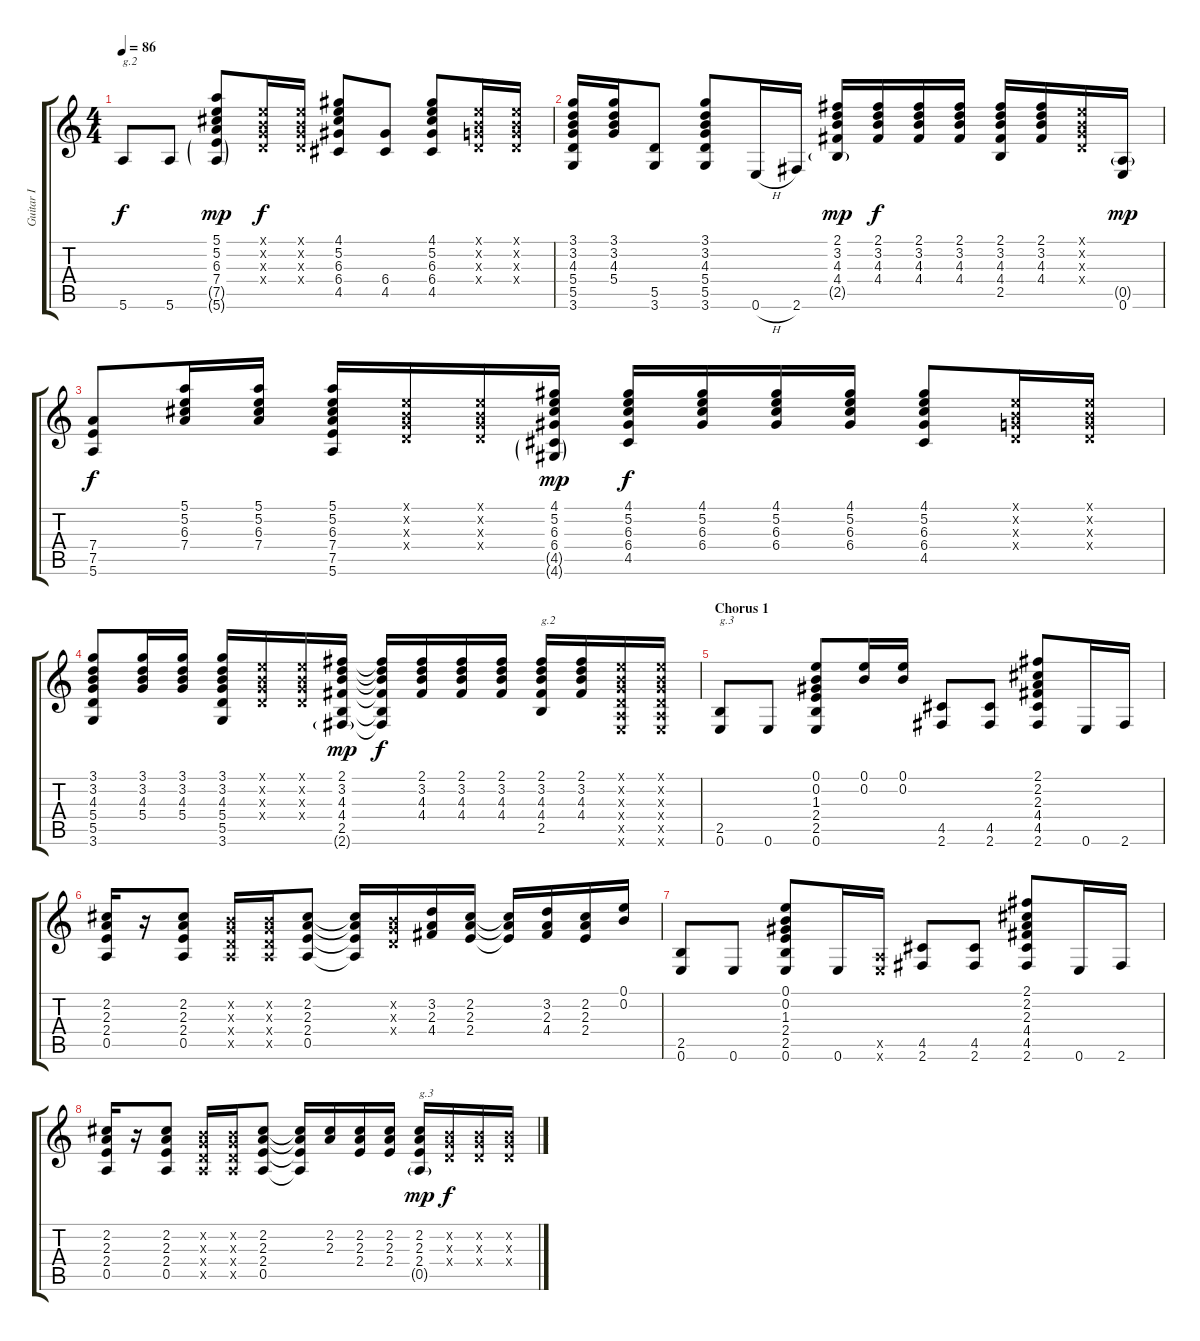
\track ("Guitar I" "Guitar I") {instrument electricguitarjazz}
\staff {score tabs}
\tuning (E4 B3 G3 D3 A2 E2) {hide}
\ts (4 4)
\tempo 86
\clef g2
\ks c
5.6.8{txt "g.2" dy f} 5.6.8 (5.1 5.2 6.3 7.4 7.5{g} 5.6{g}).8{dy mp} (0.1{x} 0.2{x} 0.3{x} 0.4{x}).16{dy f} (0.1{x} 0.2{x} 0.3{x} 0.4{x}).16 (4.1 5.2 6.3 6.4 4.5).8 (6.4 4.5).8 (4.1 5.2 6.3 6.4 4.5).8 (0.1{x} 0.2{x} 0.3{x} 0.4{x}).16 (0.1{x} 0.2{x} 0.3{x} 0.4{x}).16 |
(3.1 3.2 4.3 5.4 5.5 3.6).16 (3.1 3.2 4.3 5.4).16 (5.5 3.6).8 (3.1 3.2 4.3 5.4 5.5 3.6).8 0.6{h}.16 2.6.16 (2.1 3.2 4.3 4.4 2.5{g}).16{dy mp} (2.1 3.2 4.3 4.4).16{dy f} (2.1 3.2 4.3 4.4).16 (2.1 3.2 4.3 4.4).16 (2.1 3.2 4.3 4.4 2.5).16 (2.1 3.2 4.3 4.4).16 (0.1{x} 0.2{x} 0.3{x} 0.4{x}).16 (0.5{g} 0.6).16{dy mp} |
(7.4 7.5 5.6).8{dy f} (5.1 5.2 6.3 7.4).16 (5.1 5.2 6.3 7.4).16 (5.1 5.2 6.3 7.4 7.5 5.6).16 (0.1{x} 0.2{x} 0.3{x} 0.4{x}).16 (0.1{x} 0.2{x} 0.3{x} 0.4{x}).16 (4.1 5.2 6.3 6.4 4.5{g} 4.6{g}).16{dy mp} (4.1 5.2 6.3 6.4 4.5).16{dy f} (4.1 5.2 6.3 6.4).16 (4.1 5.2 6.3 6.4).16 (4.1 5.2 6.3 6.4).16 (4.1 5.2 6.3 6.4 4.5).8 (0.1{x} 0.2{x} 0.3{x} 0.4{x}).16 (0.1{x} 0.2{x} 0.3{x} 0.4{x}).16 |
(3.1 3.2 4.3 5.4 5.5 3.6).8 (3.1 3.2 4.3 5.4).16 (3.1 3.2 4.3 5.4).16 (3.1 3.2 4.3 5.4 5.5 3.6).16 (0.1{x} 0.2{x} 0.3{x} 0.4{x}).16 (0.1{x} 0.2{x} 0.3{x} 0.4{x}).16 (2.1 3.2 4.3 4.4 2.5 2.6{g}).16{dy mp} (2.1{t} 3.2{t} 4.3{t} 4.4{t} 2.5{t} 2.6{t}).16{dy f} (2.1 3.2 4.3 4.4).16 (2.1 3.2 4.3 4.4).16 (2.1 3.2 4.3 4.4).16 (2.1 3.2 4.3 4.4 2.5).16{txt "g.2"} (2.1 3.2 4.3 4.4).16 (0.1{x} 0.2{x} 0.3{x} 0.4{x} 0.5{x} 0.6{x}).16 (0.1{x} 0.2{x} 0.3{x} 0.4{x} 0.5{x} 0.6{x}).16 |
\section ("" "Chorus 1")
(2.5 0.6).8{txt "g.3"} 0.6.8 (0.1 0.2 1.3 2.4 2.5 0.6).8 (0.1 0.2).16 (0.1 0.2).16 (4.5 2.6).8 (4.5 2.6).8 (2.1 2.2 2.3 4.4 4.5 2.6).8 0.6.16 2.6.16 |
(2.2 2.3 2.4 0.5).16 r.16 (2.2 2.3 2.4 0.5).8 (0.2{x} 0.3{x} 0.4{x} 0.5{x}).16 (0.2{x} 0.3{x} 0.4{x} 0.5{x}).16 (2.2 2.3 2.4 0.5).8 (2.2{t} 2.3{t} 2.4{t} 0.5{t}).16 (0.2{x} 0.3{x} 0.4{x}).16 (3.2 2.3 4.4).16 (2.2 2.3 2.4).16 (2.2{t} 2.3{t} 2.4{t}).16 (3.2 2.3 4.4).16 (2.2 2.3 2.4).16 (0.1 0.2).16 |
(2.5 0.6).8 0.6.8 (0.1 0.2 1.3 2.4 2.5 0.6).8 0.6.16 (0.5{x} 0.6{x}).16 (4.5 2.6).8 (4.5 2.6).8 (2.1 2.2 2.3 4.4 4.5 2.6).8 0.6.16 2.6.16 |
(2.2 2.3 2.4 0.5).16 r.16 (2.2 2.3 2.4 0.5).8 (0.2{x} 0.3{x} 0.4{x} 0.5{x}).16 (0.2{x} 0.3{x} 0.4{x} 0.5{x}).16 (2.2 2.3 2.4 0.5).8 (2.2{t} 2.3{t} 2.4{t} 0.5{t}).16 (2.2 2.3).16 (2.2 2.3 2.4).16 (2.2 2.3 2.4).16 (2.2 2.3 2.4 0.5{g}).16{txt "g.3" dy mp} (0.2{x} 0.3{x} 0.4{x}).16{dy f} (0.2{x} 0.3{x} 0.4{x}).16 (0.2{x} 0.3{x} 0.4{x}).16
